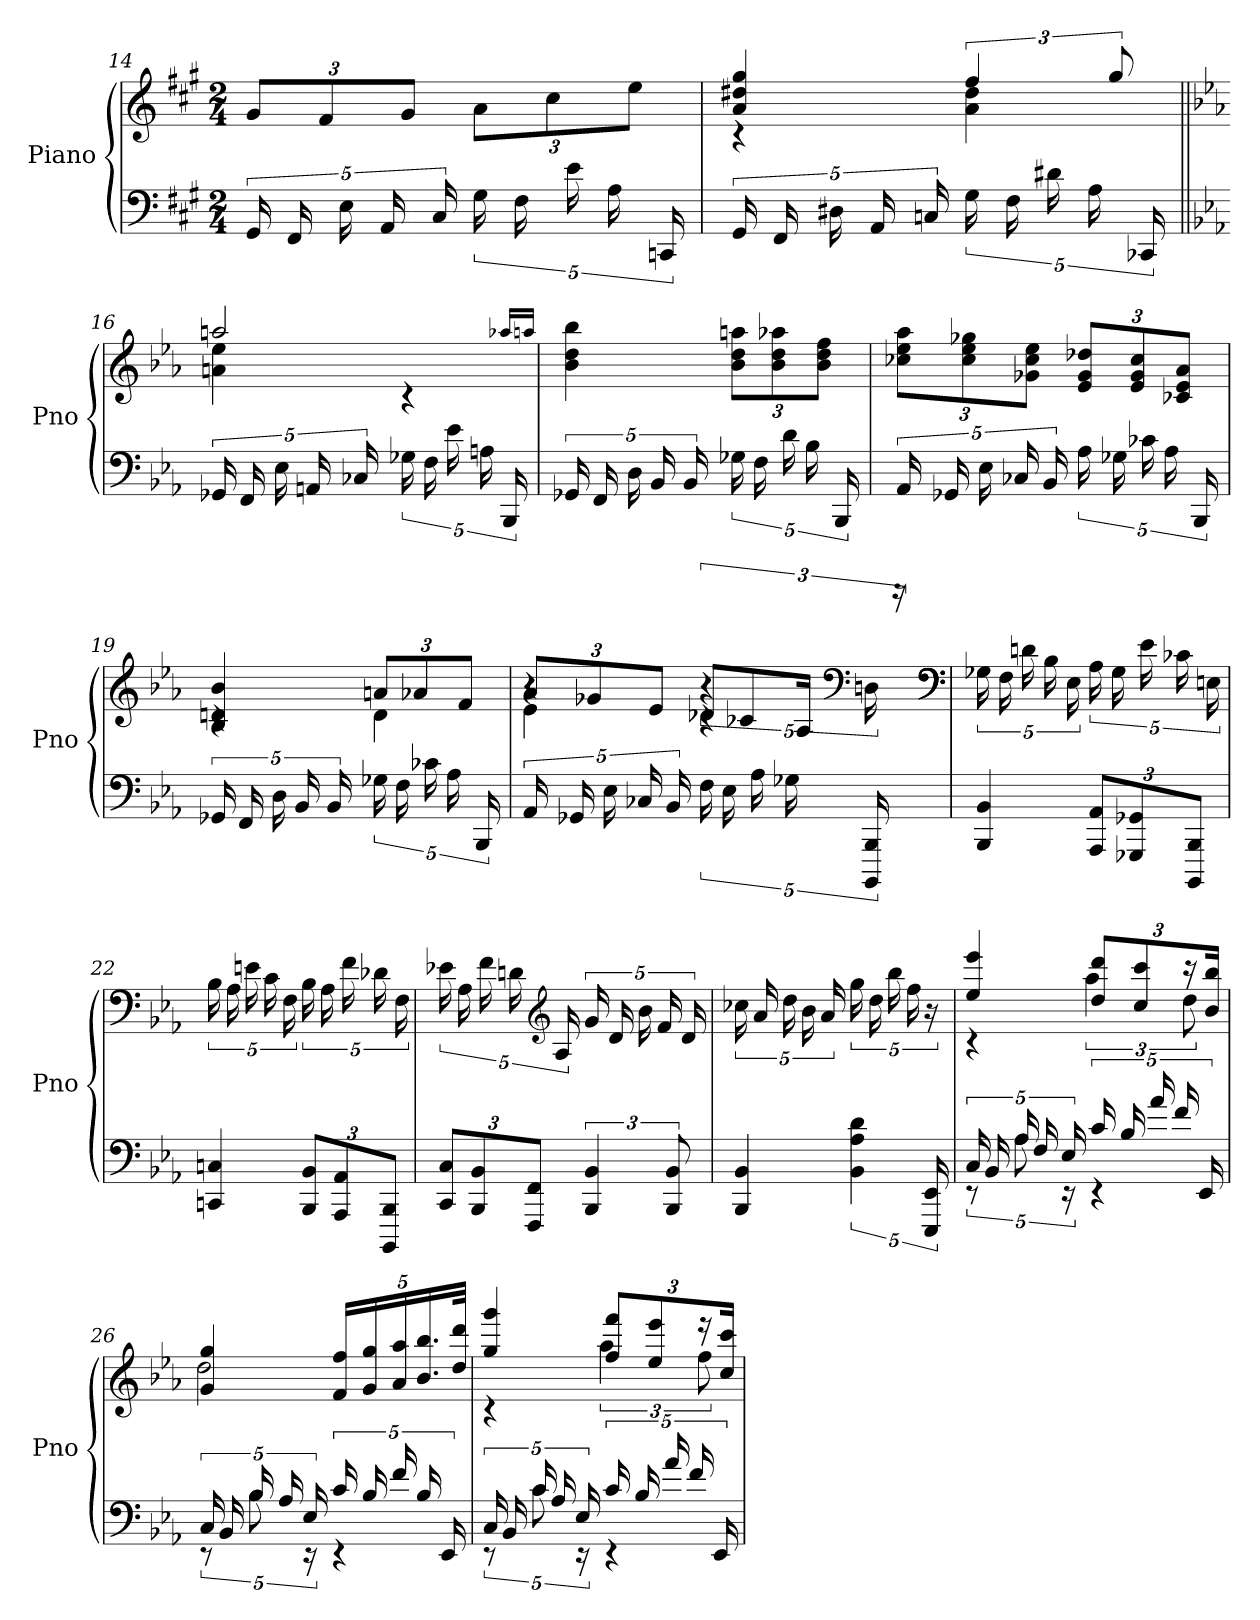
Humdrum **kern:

**kern	**kern
*part1	*part1
*staff2	*staff1
*I"Piano	*
*I'Pno	*
*clefF4	*clefG2
*k[f#c#g#]	*k[f#c#g#]
*M2/4	*M2/4
=14	=14
20GG#	12g#L
20FF#	.
.	12f#
20E	.
20AA	.
.	12g#J
20C#	.
20G#	12aL
20F#	.
.	12cc#
20e	.
20A	.
.	12eeJ
20CCn	.
=15	=15
*	*^
20GG#	4a 4dd#X 4gg#	4rc
20FF#	.	.
20D#X	.	.
20AA	.	.
20Cn	.	.
20G#	6ff#	4a 4dd#
20F#	.	.
20d#X	.	.
20A	.	.
.	12gg#	.
20CC-X	.	.
=16||	=16||	=16||
*k[b-e-a-]	*k[b-e-a-]	*
20GG-X	2aan	4an 4ee-
20FF	.	.
20E-	.	.
20AAn	.	.
20C-X	.	.
20G-X	.	4rc
20F	.	.
20e-	.	.
20An	.	.
20BBB-	.	.
*	*v	*v
.	16qqaa-X/LL
.	16qqaan/JJ
=17	=17
20GG-X	4b- 4dd 4bb-
20FF	.
20D	.
20BB-	.
20BB-	.
20G-X	12b- 12dd 12aanL
20F	.
.	12b- 12dd 12aa-X
20d	.
20B-	.
.	12b- 12dd 12ffJ
20BBB-	.
=18	=18
20AA-	12cc-X 12ee- 12aa-L
20GG-X	.
.	12cc- 12ee- 12gg-X
20E-	.
20C-X	.
.	12g-X 12cc- 12ee-J
20BB-	.
20A-	12e- 12g- 12dd-XL
20G-X	.
.	12e- 12g- 12cc-
20c-X	.
20A-	.
.	12c-X 12e- 12a-J
20BBB-	.
=19	=19
*	*^
20GG-X	4B- 4dn 4b-	4rc
20FF	.	.
20D	.	.
20BB-	.	.
20BB-	.	.
20G-X	12anL	4d
20F	.	.
.	12a-X	.
20c-X	.	.
20A-	.	.
.	12fJ	.
20BBB-	.	.
=20	=20	=20
*	*	*^
20AA-	12a-L	4e-	4r
20GG-X	.	.	.
.	12g-X	.	.
20E-	.	.	.
20C-X	.	.	.
.	12e-J	.	.
20BB-	.	.	.
20F	12d-XL	4rc	5r
20E-	.	.	.
.	12c-X	.	.
20A-	.	.	.
20G-X	.	.	.
.	24A-Jk	.	.
*	*clefF4	*	*
20BBBB- 20BBB-	.	.	20Dn\
.	24raa	.	.
*	*v	*v	*v
*	*clefF4
=21	=21
4BBB- 4BB-	20G-X
.	20F
.	20dn
.	20B-
.	20E-
12AAA- 12AA-L	20A-
.	20G-
12GGG-X 12GG-X	.
.	20e-
.	20c-X
12BBBB- 12BBB-J	.
.	20En
=22	=22
4CCn 4Cn	20B-
.	20A-
.	20en
.	20c
.	20F
12BBB- 12BB-L	20B-
.	20A-
12AAA- 12AA-	.
.	20f
.	20d-X
12BBBB- 12BBB-J	.
.	20F
=23	=23
12CC 12CL	20e-X
.	20A-
12BBB- 12BB-	.
.	20f
.	20dn
12FFF 12FFJ	.
*	*clefG2
.	20A-
6BBB- 6BB-	20g
.	20d
.	20b-
.	20f
12BBB- 12BB-	.
.	20d
=24	=24
4BBB- 4BB-	20cc-X
.	20a-
.	20dd
.	20b-
.	20a-
5BB- 5A- 5d	20gg
.	20dd
.	20bb-
.	20ff
20EEE- 20EE-	20r
=25	=25
*^	*^
20C	10rEE	4ee- 4eee-	4rc
20BB-	.	.	.
20A-	10A-	.	.
20F	.	.	.
20E-	20rEE	.	.
20c	4rEE	12dd 12dddL	6aa-
20B-	.	.	.
.	.	12cc 12ccc	.
20a-	.	.	.
20f	.	.	.
.	.	24r	12dd
20EE-	.	.	.
.	.	24b- 24bb-Jk	.
=26	=26	=26	=26
20C	10rEE	4g 4gg	2dd
20BB-	.	.	.
20B-	10B-	.	.
20A-	.	.	.
20E-	20rEE	.	.
20c	4rEE	20f 20ffLL	.
20B-	.	20g 20gg	.
20f	.	20a- 20aa-	.
20B-	.	20.b- 20.bb-	.
20EE-	.	.	.
.	.	40dd 40dddJJk	.
=27	=27	=27	=27
20C	10rEE	4gg 4ggg	4rc
20BB-	.	.	.
20c	10c	.	.
20A-	.	.	.
20E-	20rEE	.	.
20c	4rEE	12ff 12fffL	6aa-
20B-	.	.	.
.	.	12ee- 12eee-	.
20a-	.	.	.
20f	.	.	.
.	.	24r	12ff
20EE-	.	.	.
.	.	24cc 24cccJk	.
*v	*v	*	*
*	*v	*v
=	=
*-	*-
